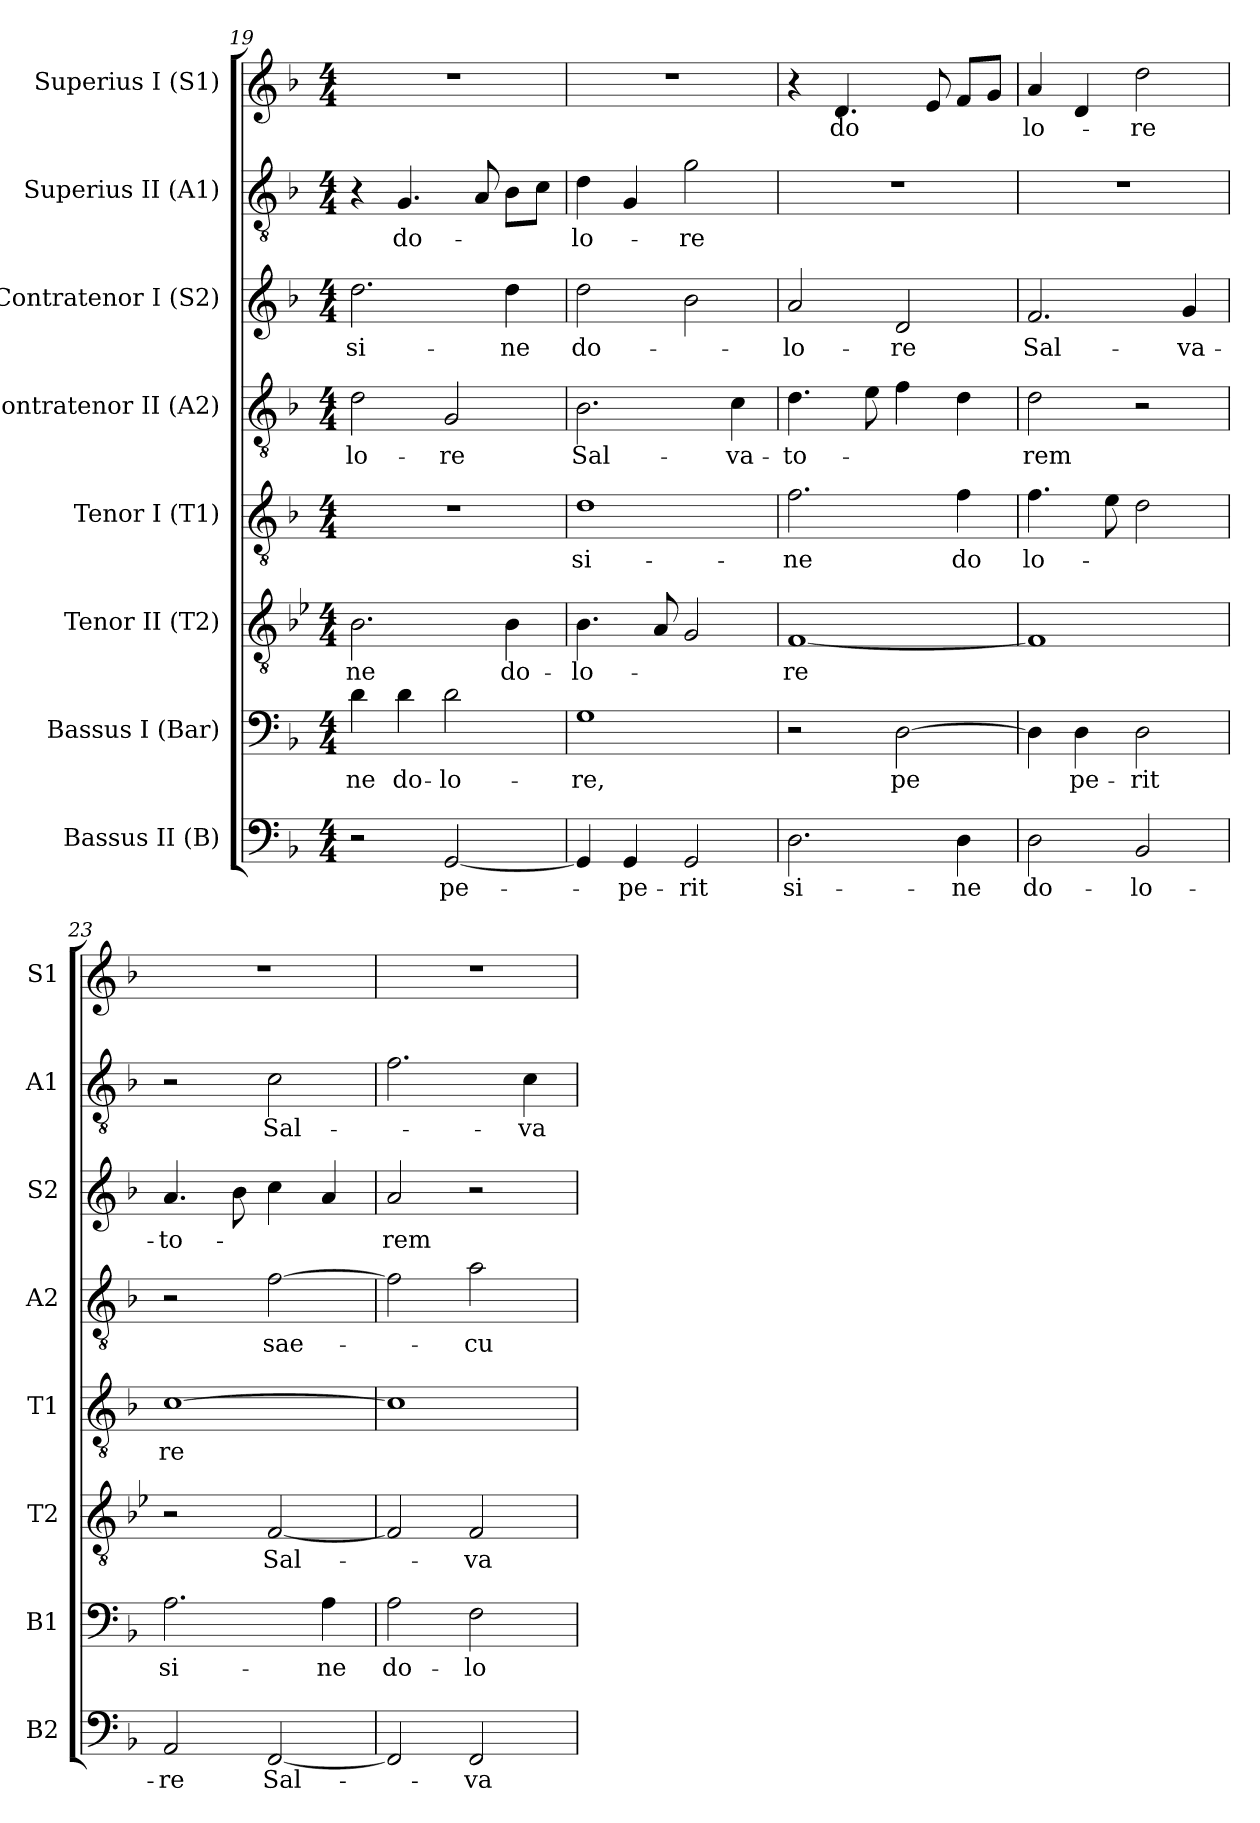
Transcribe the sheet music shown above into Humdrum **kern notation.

**kern	**text	**kern	**text	**kern	**text	**kern	**text	**kern	**text	**kern	**text	**kern	**text	**kern	**text
*part8	*part8	*part7	*part7	*part6	*part6	*part5	*part5	*part4	*part4	*part3	*part3	*part2	*part2	*part1	*part1
*staff8	*staff8	*staff7	*staff7	*staff6	*staff6	*staff5	*staff5	*staff4	*staff4	*staff3	*staff3	*staff2	*staff2	*staff1	*staff1
*I"Bassus II (B)	*	*I"Bassus I (Bar)	*	*I"Tenor II (T2)	*	*I"Tenor I (T1)	*	*I"Contratenor II (A2)	*	*I"Contratenor I (S2)	*	*I"Superius II (A1)	*	*I"Superius I (S1)	*
*I'B2	*	*I'B1	*	*I'T2	*	*I'T1	*	*I'A2	*	*I'S2	*	*I'A1	*	*I'S1	*
*clefF4	*	*clefF4	*	*clefGv2	*	*clefGv2	*	*clefGv2	*	*clefG2	*	*clefGv2	*	*clefG2	*
*k[b-]	*	*k[b-]	*	*k[b-e-]	*	*k[b-]	*	*k[b-]	*	*k[b-]	*	*k[b-]	*	*k[b-]	*
*F:	*	*F:	*	*B-:	*	*F:	*	*F:	*	*F:	*	*F:	*	*F:	*
*M4/4	*	*M4/4	*	*M4/4	*	*M4/4	*	*M4/4	*	*M4/4	*	*M4/4	*	*M4/4	*
=19	=19	=19	=19	=19	=19	=19	=19	=19	=19	=19	=19	=19	=19	=19	=19
!	!	!	!LO:LY:b	!	!LO:LY:b	!	!	!	!LO:LY:b	!	!LO:LY:b	!	!	!	!
2r	.	4d\	-ne	2.B-\	-ne	1r	.	2d\	-lo-	2.dd\	si-	4r	.	1r	.
!	!	!	!LO:LY:b	!	!	!	!	!	!	!	!	!	!LO:LY:b	!	!
.	.	4d\	do-	.	.	.	.	.	.	.	.	4.G/	do-	.	.
!	!LO:LY:b	!	!LO:LY:b	!	!	!	!	!	!LO:LY:b	!	!	!	!	!	!
[2GG/	pe-	2d\	-lo-	.	.	.	.	2G/	-re	.	.	.	.	.	.
.	.	.	.	.	.	.	.	.	.	.	.	8A/	.	.	.
!	!	!	!	!	!LO:LY:b	!	!	!	!	!	!LO:LY:b	!	!LO:LY:b	!	!
.	.	.	.	4B-\	do-	.	.	.	.	4dd\	-ne	8B-\L	-­	.	.
.	.	.	.	.	.	.	.	.	.	.	.	8c\J	.	.	.
=20	=20	=20	=20	=20	=20	=20	=20	=20	=20	=20	=20	=20	=20	=20	=20
!	!	!	!LO:LY:b	!	!LO:LY:b	!	!LO:LY:b	!	!LO:LY:b	!	!LO:LY:b	!	!LO:LY:b	!	!
4GG/]	.	1G	-re,	4.B-\	-lo-	1d	si-	2.B-\	Sal-	2dd\	do-	4d\	lo-	1r	.
!	!LO:LY:b	!	!	!	!	!	!	!	!	!	!	!	!	!	!
4GG/	-pe-	.	.	.	.	.	.	.	.	.	.	4G/	.	.	.
.	.	.	.	8A/	.	.	.	.	.	.	.	.	.	.	.
!	!LO:LY:b	!	!	!	!LO:LY:b	!	!	!	!	!	!	!	!LO:LY:b	!	!
2GG/	-rit	.	.	2G/	-­	.	.	.	.	2b-\	.	2g\	-re	.	.
!	!	!	!	!	!	!	!	!	!LO:LY:b	!	!	!	!	!	!
.	.	.	.	.	.	.	.	4c\	-va-	.	.	.	.	.	.
=21	=21	=21	=21	=21	=21	=21	=21	=21	=21	=21	=21	=21	=21	=21	=21
!	!LO:LY:b	!	!	!	!LO:LY:b	!	!LO:LY:b	!	!LO:LY:b	!	!LO:LY:b	!	!	!	!
2.D\	si-	2r	.	[1F	re	2.f\	-ne	4.d\	-to-	2a/	-lo-	1r	.	4r	.
!	!	!	!	!	!	!	!	!	!	!	!	!	!	!	!LO:LY:b
.	.	.	.	.	.	.	.	.	.	.	.	.	.	4.d/	do
.	.	.	.	.	.	.	.	8e\	.	.	.	.	.	.	.
!	!	!	!LO:LY:b	!	!	!	!	!	!LO:LY:b	!	!LO:LY:b	!	!	!	!
.	.	[2D\	pe­	.	.	.	.	4f\	-­	2d/	-re	.	.	.	.
.	.	.	.	.	.	.	.	.	.	.	.	.	.	8e/	.
!	!LO:LY:b	!	!	!	!	!	!LO:LY:b	!	!	!	!	!	!	!	!LO:LY:b
4D\	-ne	.	.	.	.	4f\	do­	4d\	.	.	.	.	.	8f/L	­
.	.	.	.	.	.	.	.	.	.	.	.	.	.	8g/J	.
!!LO:PB:g=z
=22	=22	=22	=22	=22	=22	=22	=22	=22	=22	=22	=22	=22	=22	=22	=22
!	!LO:LY:b	!	!	!	!	!	!LO:LY:b	!	!LO:LY:b	!	!LO:LY:b	!	!	!	!LO:LY:b
2D\	do-	4D\]	.	1F]	.	4.f\	lo-	2d\	rem	2.f/	Sal-	1r	.	4a/	lo-
!	!	!	!LO:LY:b	!	!	!	!	!	!	!	!	!	!	!	!
.	.	4D\	pe-	.	.	.	.	.	.	.	.	.	.	4d/	.
.	.	.	.	.	.	8e\	.	.	.	.	.	.	.	.	.
!	!LO:LY:b	!	!LO:LY:b	!	!	!	!LO:LY:b	!	!	!	!	!	!	!	!LO:LY:b
2BB-/	-lo-	2D\	-rit	.	.	2d\	-­	2r	.	.	.	.	.	2dd\	-re
!	!	!	!	!	!	!	!	!	!	!	!LO:LY:b	!	!	!	!
.	.	.	.	.	.	.	.	.	.	4g/	-va-	.	.	.	.
=23	=23	=23	=23	=23	=23	=23	=23	=23	=23	=23	=23	=23	=23	=23	=23
!	!LO:LY:b	!	!LO:LY:b	!	!	!	!LO:LY:b	!	!	!	!LO:LY:b	!	!	!	!
2AA/	-re	2.A\	si-	2r	.	[1c	re	2r	.	4.a/	-to-	2r	.	1r	.
.	.	.	.	.	.	.	.	.	.	8b-\	.	.	.	.	.
!	!LO:LY:b	!	!	!	!LO:LY:b	!	!	!	!LO:LY:b	!	!LO:LY:b	!	!LO:LY:b	!	!
[2FF/	Sal-	.	.	[2F/	Sal-	.	.	[2f\	sae-	4cc\	-­	2c\	Sal-	.	.
!	!	!	!LO:LY:b	!	!	!	!	!	!	!	!	!	!	!	!
.	.	4A\	-ne	.	.	.	.	.	.	4a/	.	.	.	.	.
=24	=24	=24	=24	=24	=24	=24	=24	=24	=24	=24	=24	=24	=24	=24	=24
!	!	!	!LO:LY:b	!	!	!	!	!	!	!	!LO:LY:b	!	!	!	!
2FF/]	.	2A\	do-	2F/]	.	1c]	.	2f\]	.	2a/	rem	2.f\	.	1r	.
!	!LO:LY:b	!	!LO:LY:b	!	!LO:LY:b	!	!	!	!LO:LY:b	!	!	!	!	!	!
2FF/	-va-	2F\	-lo-	2F/	-va-	.	.	2a\	-cu-	2r	.	.	.	.	.
!	!	!	!	!	!	!	!	!	!	!	!	!	!LO:LY:b	!	!
.	.	.	.	.	.	.	.	.	.	.	.	4c\	-va-	.	.
=	=	=	=	=	=	=	=	=	=	=	=	=	=	=	=
*-	*-	*-	*-	*-	*-	*-	*-	*-	*-	*-	*-	*-	*-	*-	*-
